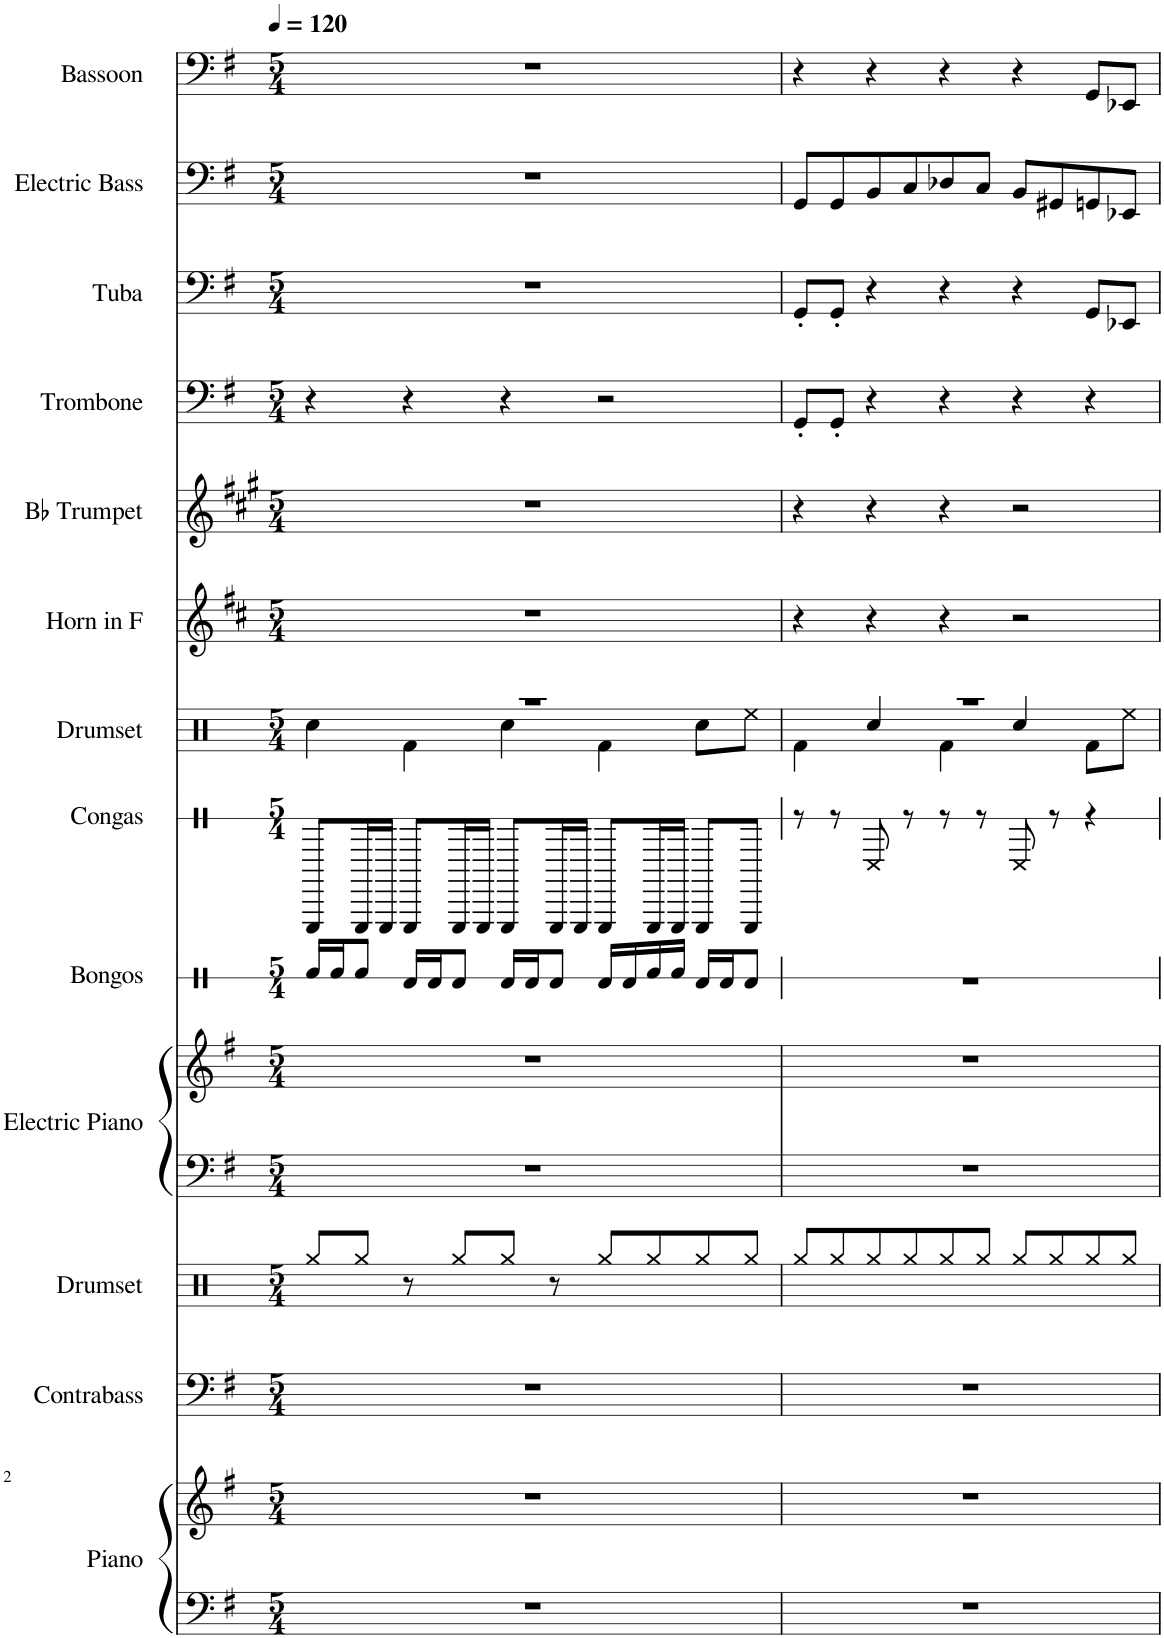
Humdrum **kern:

**kern	**kern	**kern	**kern	**kern	**kern	**kern	**kern	**kern	**kern	**kern	**kern	**kern	**kern	**kern
*part13	*part13	*part12	*part11	*part10	*part10	*part9	*part8	*part7	*part6	*part5	*part4	*part3	*part2	*part1
*staff15	*staff14	*staff13	*staff12	*staff11	*staff10	*staff9	*staff8	*staff7	*staff6	*staff5	*staff4	*staff3	*staff2	*staff1
*I"Piano	*	*I"Contrabass	*I"Drumset	*I"Electric Piano	*	*I"Bongos	*I"Congas	*I"Drumset	*I"Horn in F	*I"Bb Trumpet	*I"Trombone	*I"Tuba	*I"Electric Bass	*I"Bassoon
*I'Pno.	*	*I'Cb.	*I'D. Set	*I'El. Pno.	*	*I'Bon.	*I'Con.	*I'D. Set	*	*I'Bb Tpt.	*I'Tbn.	*I'Tba.	*I'El. B.	*I'Bsn.
*	*	*	*	*	*	*stria1	*stria1	*	*	*	*	*	*	*
*clefF4	*clefG2	*clefF4	*clefX	*clefF4	*clefG2	*clefX	*clefX	*clefX	*clefG2	*clefG2	*clefF4	*clefF4	*clefF4	*clefF4
*	*	*Trd7c12	*	*	*	*	*	*	*Trd4c7	*Trd1c2	*	*	*Trd7c12	*
*k[f#]	*k[f#]	*k[f#]	*k[]	*k[f#]	*k[f#]	*k[]	*k[]	*k[]	*k[f#c#]	*k[f#c#g#]	*k[f#]	*k[f#]	*k[f#]	*k[f#]
*M5/4	*M5/4	*M5/4	*M5/4	*M5/4	*M5/4	*M5/4	*M5/4	*M5/4	*M5/4	*M5/4	*M5/4	*M5/4	*M5/4	*M5/4
*MM120	*MM120	*MM120	*MM120	*MM120	*MM120	*MM120	*MM120	*MM120	*MM120	*MM120	*MM120	*MM120	*MM120	*MM120
=1	=1	=1	=1	=1	=1	=1	=1	=1	=1	=1	=1	=1	=1	=1
*	*	*	*	*	*	*	*	*^	*	*	*	*	*	*
4%5r	4%5r	4%5r	8Rgg/L	4%5r	4%5r	16Rf/LL	8FF/L	4%5r	4Rcc\	4%5r	4%5r	4r	4%5r	4%5r	4%5r
.	.	.	.	.	.	16Rf/J	.	.	.	.	.	.	.	.	.
.	.	.	8Rgg/J	.	.	8Rf/J	16FF/L	.	.	.	.	.	.	.	.
.	.	.	.	.	.	.	16FF/JJ	.	.	.	.	.	.	.	.
.	.	.	8r	.	.	16Rd/LL	8FF/L	.	4Rf\	.	.	4r	.	.	.
.	.	.	.	.	.	16Rd/J	.	.	.	.	.	.	.	.	.
.	.	.	8Rgg/L	.	.	8Rd/J	16FF/L	.	.	.	.	.	.	.	.
.	.	.	.	.	.	.	16FF/JJ	.	.	.	.	.	.	.	.
.	.	.	8Rgg/J	.	.	16Rd/LL	8FF/L	.	4Rcc\	.	.	4r	.	.	.
.	.	.	.	.	.	16Rd/J	.	.	.	.	.	.	.	.	.
.	.	.	8r	.	.	8Rd/J	16FF/L	.	.	.	.	.	.	.	.
.	.	.	.	.	.	.	16FF/JJ	.	.	.	.	.	.	.	.
.	.	.	8Rgg/L	.	.	16Rd/LL	8FF/L	.	4Rf\	.	.	2r	.	.	.
.	.	.	.	.	.	16Rd/	.	.	.	.	.	.	.	.	.
.	.	.	8Rgg/	.	.	16Rf/	16FF/L	.	.	.	.	.	.	.	.
.	.	.	.	.	.	16Rf/JJ	16FF/JJ	.	.	.	.	.	.	.	.
.	.	.	8Rgg/	.	.	16Rd/LL	8FF/L	.	8Rcc\L	.	.	.	.	.	.
.	.	.	.	.	.	16Rd/J	.	.	.	.	.	.	.	.	.
.	.	.	8Rgg/J	.	.	8Rd/J	8FF/J	.	8Ree\J	.	.	.	.	.	.
=2	=2	=2	=2	=2	=2	=2	=2	=2	=2	=2	=2	=2	=2	=2	=2
4%5r	4%5r	4%5r	8Rgg/L	4%5r	4%5r	4%5r	8r	4%5r	4Rf\	4r	4r	8GG'/L	8GG'/L	8GG/L	4r
.	.	.	8Rgg/	.	.	.	8r	.	.	.	.	8GG'/J	8GG'/J	8GG/	.
.	.	.	8Rgg/	.	.	.	8d/	.	4Rcc/	4r	4r	4r	4r	8BB/	4r
.	.	.	8Rgg/	.	.	.	8r	.	.	.	.	.	.	8C/	.
.	.	.	8Rgg/	.	.	.	8r	.	4Rf\	4r	4r	4r	4r	8D-X/	4r
.	.	.	8Rgg/J	.	.	.	8r	.	.	.	.	.	.	8C/J	.
.	.	.	8Rgg/L	.	.	.	8d/	.	4Rcc/	2r	2r	4r	4r	8BB/L	4r
.	.	.	8Rgg/	.	.	.	8r	.	.	.	.	.	.	8GG#X/	.
.	.	.	8Rgg/	.	.	.	4r	.	8Rf\L	.	.	4r	8GG/L	8GGn/	8GG/L
.	.	.	8Rgg/J	.	.	.	.	.	8Ree\J	.	.	.	8EE-X/J	8EE-X/J	8EE-X/J
*	*	*	*	*	*	*	*	*v	*v	*	*	*	*	*	*
=	=	=	=	=	=	=	=	=	=	=	=	=	=	=
*-	*-	*-	*-	*-	*-	*-	*-	*-	*-	*-	*-	*-	*-	*-
